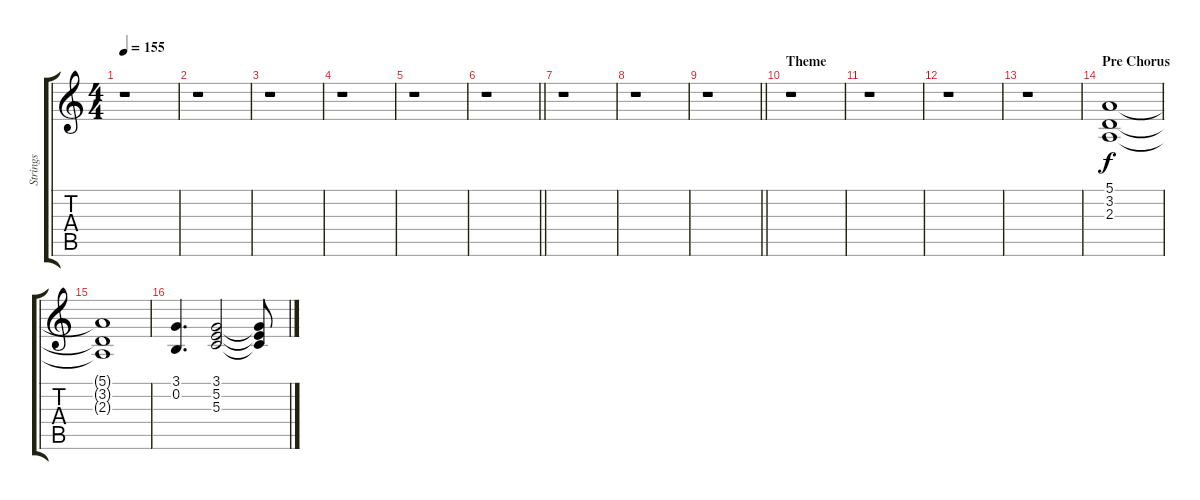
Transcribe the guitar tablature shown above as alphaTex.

\track ("Strings" "Strings") {instrument stringensemble1}
\staff {score tabs}
\tuning (E4 B3 G3 D3 A2 E2) {hide}
\ts (4 4)
\tempo 155
\clef g2
\ks c
r.1{dy f} |
r.1 |
r.1 |
r.1 |
r.1 |
\barLineRight lightlight
r.1 |
r.1 |
r.1 |
\barLineRight lightlight
r.1 |
\section ("" "Theme")
r.1 |
r.1 |
r.1 |
r.1 |
\section ("" "Pre Chorus")
(5.1 3.2 2.3).1 |
(5.1{t} 3.2{t} 2.3{t}).1 |
(3.1 0.2).4{d} (3.1 5.2 5.3).2 (3.1{t} 5.2{t} 5.3{t}).8
